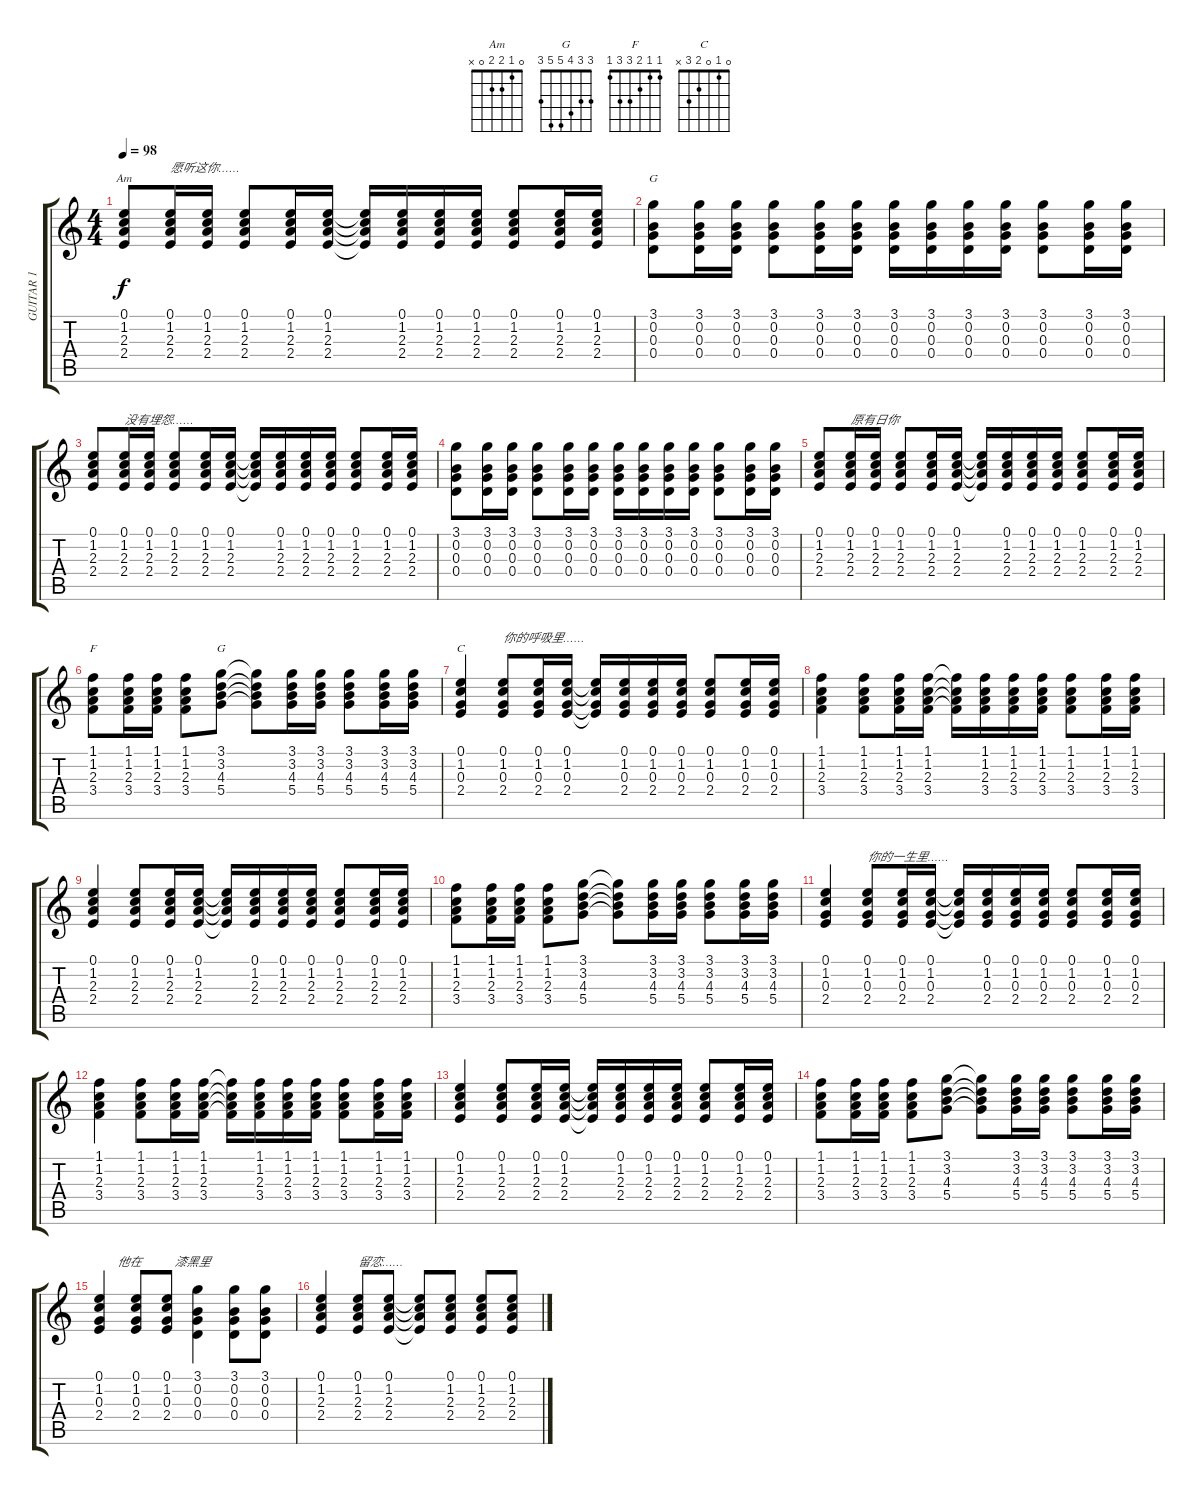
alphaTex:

\track ("GUITAR 1" "GUITAR 1") {instrument acousticguitarsteel}
\staff {score tabs}
\tuning (E4 B3 G3 D3 A2 E2) {hide}
\chord ("Am" 0 1 2 2 0 x)
\chord ("G" 3 0 0 0 2 3)
\chord ("F" 1 1 2 3 3 1)
\chord ("G" 3 3 4 5 5 3)
\chord ("C" 0 1 0 2 3 x)
\ts (4 4)
\tempo 98
\clef g2
\ks c
(0.1 1.2 2.3 2.4).8{ch "Am" dy f} (0.1 1.2 2.3 2.4).16{txt "愿听这你……"} (0.1 1.2 2.3 2.4).16 (0.1 1.2 2.3 2.4).8 (0.1 1.2 2.3 2.4).16 (0.1 1.2 2.3 2.4).16 (0.1{t} 1.2{t} 2.3{t} 2.4{t}).16 (0.1 1.2 2.3 2.4).16 (0.1 1.2 2.3 2.4).16 (0.1 1.2 2.3 2.4).16 (0.1 1.2 2.3 2.4).8 (0.1 1.2 2.3 2.4).16 (0.1 1.2 2.3 2.4).16 |
(3.1 0.2 0.3 0.4).8{ch "G"} (3.1 0.2 0.3 0.4).16 (3.1 0.2 0.3 0.4).16 (3.1 0.2 0.3 0.4).8 (3.1 0.2 0.3 0.4).16 (3.1 0.2 0.3 0.4).16 (3.1 0.2 0.3 0.4).16 (3.1 0.2 0.3 0.4).16 (3.1 0.2 0.3 0.4).16 (3.1 0.2 0.3 0.4).16 (3.1 0.2 0.3 0.4).8 (3.1 0.2 0.3 0.4).16 (3.1 0.2 0.3 0.4).16 |
(0.1 1.2 2.3 2.4).8 (0.1 1.2 2.3 2.4).16{txt "没有埋怨……"} (0.1 1.2 2.3 2.4).16 (0.1 1.2 2.3 2.4).8 (0.1 1.2 2.3 2.4).16 (0.1 1.2 2.3 2.4).16 (0.1{t} 1.2{t} 2.3{t} 2.4{t}).16 (0.1 1.2 2.3 2.4).16 (0.1 1.2 2.3 2.4).16 (0.1 1.2 2.3 2.4).16 (0.1 1.2 2.3 2.4).8 (0.1 1.2 2.3 2.4).16 (0.1 1.2 2.3 2.4).16 |
(3.1 0.2 0.3 0.4).8 (3.1 0.2 0.3 0.4).16 (3.1 0.2 0.3 0.4).16 (3.1 0.2 0.3 0.4).8 (3.1 0.2 0.3 0.4).16 (3.1 0.2 0.3 0.4).16 (3.1 0.2 0.3 0.4).16 (3.1 0.2 0.3 0.4).16 (3.1 0.2 0.3 0.4).16 (3.1 0.2 0.3 0.4).16 (3.1 0.2 0.3 0.4).8 (3.1 0.2 0.3 0.4).16 (3.1 0.2 0.3 0.4).16 |
(0.1 1.2 2.3 2.4).8 (0.1 1.2 2.3 2.4).16{txt "原有日你"} (0.1 1.2 2.3 2.4).16 (0.1 1.2 2.3 2.4).8 (0.1 1.2 2.3 2.4).16 (0.1 1.2 2.3 2.4).16 (0.1{t} 1.2{t} 2.3{t} 2.4{t}).16 (0.1 1.2 2.3 2.4).16 (0.1 1.2 2.3 2.4).16 (0.1 1.2 2.3 2.4).16 (0.1 1.2 2.3 2.4).8 (0.1 1.2 2.3 2.4).16 (0.1 1.2 2.3 2.4).16 |
(1.1 1.2 2.3 3.4).8{ch "F"} (1.1 1.2 2.3 3.4).16 (1.1 1.2 2.3 3.4).16 (1.1 1.2 2.3 3.4).8 (3.1 3.2 4.3 5.4).8{ch "G"} (3.1{t} 3.2{t} 4.3{t} 5.4{t}).8 (3.1 3.2 4.3 5.4).16 (3.1 3.2 4.3 5.4).16 (3.1 3.2 4.3 5.4).8 (3.1 3.2 4.3 5.4).16 (3.1 3.2 4.3 5.4).16 |
(0.1 1.2 0.3 2.4).4{ch "C"} (0.1 1.2 0.3 2.4).8{txt "你的呼吸里……"} (0.1 1.2 0.3 2.4).16 (0.1 1.2 0.3 2.4).16 (0.1{t} 1.2{t} 0.3{t} 2.4{t}).16 (0.1 1.2 0.3 2.4).16 (0.1 1.2 0.3 2.4).16 (0.1 1.2 0.3 2.4).16 (0.1 1.2 0.3 2.4).8 (0.1 1.2 0.3 2.4).16 (0.1 1.2 0.3 2.4).16 |
(1.1 1.2 2.3 3.4).4 (1.1 1.2 2.3 3.4).8 (1.1 1.2 2.3 3.4).16 (1.1 1.2 2.3 3.4).16 (1.1{t} 1.2{t} 2.3{t} 3.4{t}).16 (1.1 1.2 2.3 3.4).16 (1.1 1.2 2.3 3.4).16 (1.1 1.2 2.3 3.4).16 (1.1 1.2 2.3 3.4).8 (1.1 1.2 2.3 3.4).16 (1.1 1.2 2.3 3.4).16 |
(0.1 1.2 2.3 2.4).4 (0.1 1.2 2.3 2.4).8 (0.1 1.2 2.3 2.4).16 (0.1 1.2 2.3 2.4).16 (0.1{t} 1.2{t} 2.3{t} 2.4{t}).16 (0.1 1.2 2.3 2.4).16 (0.1 1.2 2.3 2.4).16 (0.1 1.2 2.3 2.4).16 (0.1 1.2 2.3 2.4).8 (0.1 1.2 2.3 2.4).16 (0.1 1.2 2.3 2.4).16 |
(1.1 1.2 2.3 3.4).8 (1.1 1.2 2.3 3.4).16 (1.1 1.2 2.3 3.4).16 (1.1 1.2 2.3 3.4).8 (3.1 3.2 4.3 5.4).8 (3.1{t} 3.2{t} 4.3{t} 5.4{t}).8 (3.1 3.2 4.3 5.4).16 (3.1 3.2 4.3 5.4).16 (3.1 3.2 4.3 5.4).8 (3.1 3.2 4.3 5.4).16 (3.1 3.2 4.3 5.4).16 |
(0.1 1.2 0.3 2.4).4 (0.1 1.2 0.3 2.4).8{txt "你的一生里……"} (0.1 1.2 0.3 2.4).16 (0.1 1.2 0.3 2.4).16 (0.1{t} 1.2{t} 0.3{t} 2.4{t}).16 (0.1 1.2 0.3 2.4).16 (0.1 1.2 0.3 2.4).16 (0.1 1.2 0.3 2.4).16 (0.1 1.2 0.3 2.4).8 (0.1 1.2 0.3 2.4).16 (0.1 1.2 0.3 2.4).16 |
(1.1 1.2 2.3 3.4).4 (1.1 1.2 2.3 3.4).8 (1.1 1.2 2.3 3.4).16 (1.1 1.2 2.3 3.4).16 (1.1{t} 1.2{t} 2.3{t} 3.4{t}).16 (1.1 1.2 2.3 3.4).16 (1.1 1.2 2.3 3.4).16 (1.1 1.2 2.3 3.4).16 (1.1 1.2 2.3 3.4).8 (1.1 1.2 2.3 3.4).16 (1.1 1.2 2.3 3.4).16 |
(0.1 1.2 2.3 2.4).4 (0.1 1.2 2.3 2.4).8 (0.1 1.2 2.3 2.4).16 (0.1 1.2 2.3 2.4).16 (0.1{t} 1.2{t} 2.3{t} 2.4{t}).16 (0.1 1.2 2.3 2.4).16 (0.1 1.2 2.3 2.4).16 (0.1 1.2 2.3 2.4).16 (0.1 1.2 2.3 2.4).8 (0.1 1.2 2.3 2.4).16 (0.1 1.2 2.3 2.4).16 |
(1.1 1.2 2.3 3.4).8 (1.1 1.2 2.3 3.4).16 (1.1 1.2 2.3 3.4).16 (1.1 1.2 2.3 3.4).8 (3.1 3.2 4.3 5.4).8 (3.1{t} 3.2{t} 4.3{t} 5.4{t}).8 (3.1 3.2 4.3 5.4).16 (3.1 3.2 4.3 5.4).16 (3.1 3.2 4.3 5.4).8 (3.1 3.2 4.3 5.4).16 (3.1 3.2 4.3 5.4).16 |
(0.1 1.2 0.3 2.4).4{txt "      他在           漆黑里"} (0.1 1.2 0.3 2.4).8 (0.1 1.2 0.3 2.4).8 (3.1 0.2 0.3 0.4).4 (3.1 0.2 0.3 0.4).8 (3.1 0.2 0.3 0.4).8 |
(0.1 1.2 2.3 2.4).4 (0.1 1.2 2.3 2.4).8{txt "留恋……"} (0.1 1.2 2.3 2.4).8 (0.1{t} 1.2{t} 2.3{t} 2.4{t}).8 (0.1 1.2 2.3 2.4).8 (0.1 1.2 2.3 2.4).8 (0.1 1.2 2.3 2.4).8
